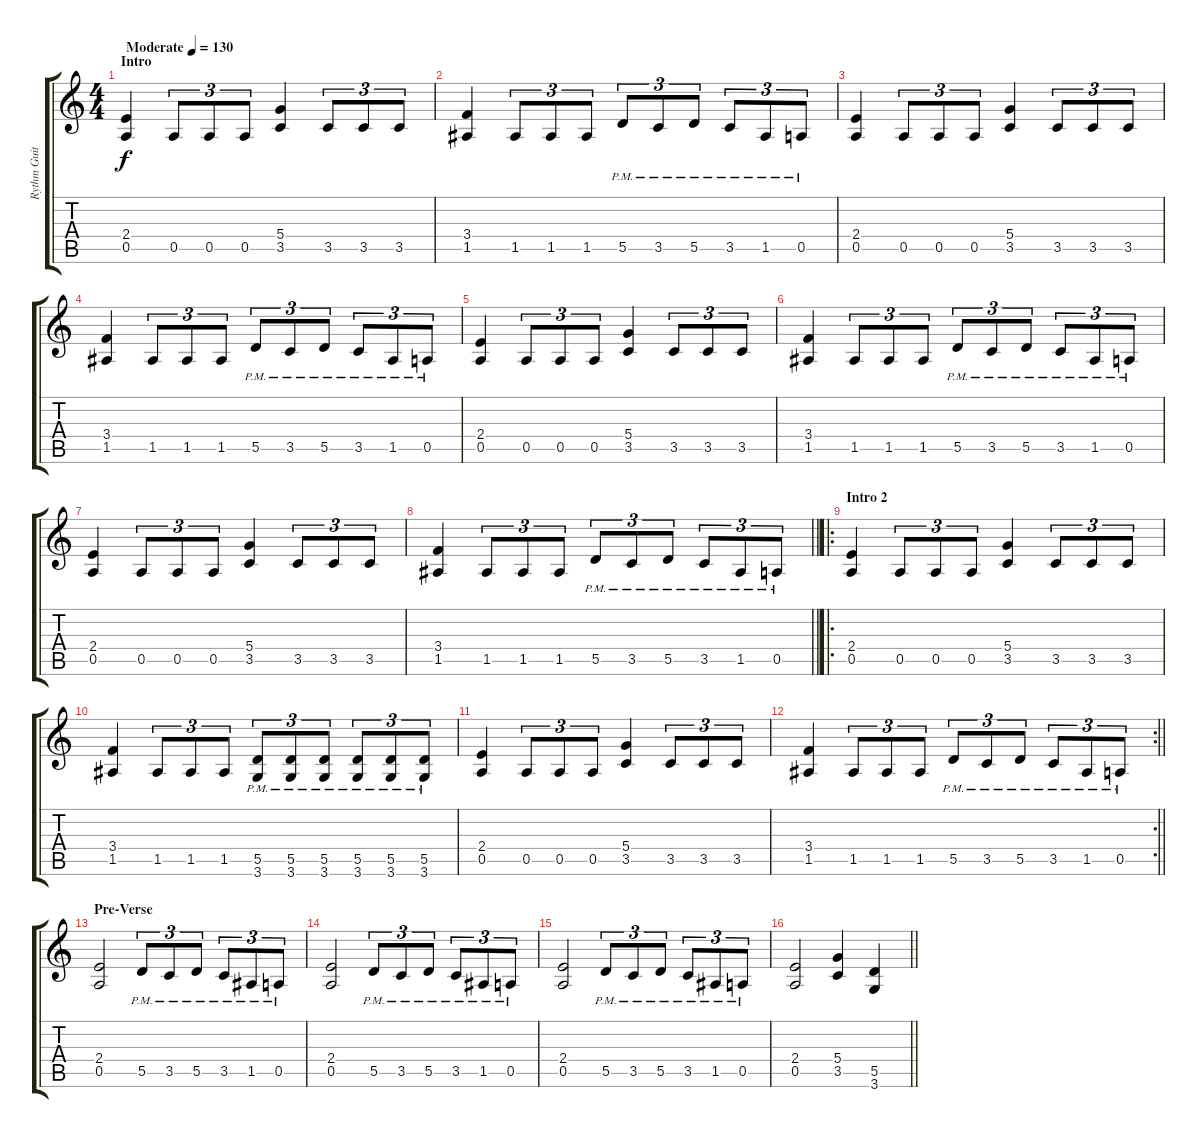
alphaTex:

\track ("Rythm Guitar" "Rythm Guit") {instrument distortionguitar}
\staff {score tabs}
\tuning (E4 B3 G3 D3 A2 E2) {hide}
\ts (4 4)
\section ("" "Intro")
\tempo (130 "Moderate")
\clef g2
\ks c
(2.4 0.5).4{dy f instrument distortionguitar} 0.5.8{tu (3 2)} 0.5.8{tu (3 2)} 0.5.8{tu (3 2)} (5.4 3.5).4 3.5.8{tu (3 2)} 3.5.8{tu (3 2)} 3.5.8{tu (3 2)} |
(3.4 1.5).4 1.5.8{tu (3 2)} 1.5.8{tu (3 2)} 1.5.8{tu (3 2)} 5.5{pm}.8{tu (3 2)} 3.5{pm}.8{tu (3 2)} 5.5{pm}.8{tu (3 2)} 3.5{pm}.8{tu (3 2)} 1.5{pm}.8{tu (3 2)} 0.5{pm}.8{tu (3 2)} |
(2.4 0.5).4 0.5.8{tu (3 2)} 0.5.8{tu (3 2)} 0.5.8{tu (3 2)} (5.4 3.5).4 3.5.8{tu (3 2)} 3.5.8{tu (3 2)} 3.5.8{tu (3 2)} |
(3.4 1.5).4 1.5.8{tu (3 2)} 1.5.8{tu (3 2)} 1.5.8{tu (3 2)} 5.5{pm}.8{tu (3 2)} 3.5{pm}.8{tu (3 2)} 5.5{pm}.8{tu (3 2)} 3.5{pm}.8{tu (3 2)} 1.5{pm}.8{tu (3 2)} 0.5{pm}.8{tu (3 2)} |
(2.4 0.5).4 0.5.8{tu (3 2)} 0.5.8{tu (3 2)} 0.5.8{tu (3 2)} (5.4 3.5).4 3.5.8{tu (3 2)} 3.5.8{tu (3 2)} 3.5.8{tu (3 2)} |
(3.4 1.5).4 1.5.8{tu (3 2)} 1.5.8{tu (3 2)} 1.5.8{tu (3 2)} 5.5{pm}.8{tu (3 2)} 3.5{pm}.8{tu (3 2)} 5.5{pm}.8{tu (3 2)} 3.5{pm}.8{tu (3 2)} 1.5{pm}.8{tu (3 2)} 0.5{pm}.8{tu (3 2)} |
(2.4 0.5).4 0.5.8{tu (3 2)} 0.5.8{tu (3 2)} 0.5.8{tu (3 2)} (5.4 3.5).4 3.5.8{tu (3 2)} 3.5.8{tu (3 2)} 3.5.8{tu (3 2)} |
\barLineRight lightlight
(3.4 1.5).4 1.5.8{tu (3 2)} 1.5.8{tu (3 2)} 1.5.8{tu (3 2)} 5.5{pm}.8{tu (3 2)} 3.5{pm}.8{tu (3 2)} 5.5{pm}.8{tu (3 2)} 3.5{pm}.8{tu (3 2)} 1.5{pm}.8{tu (3 2)} 0.5{pm}.8{tu (3 2)} |
\ro
\section ("" "Intro 2")
(2.4 0.5).4 0.5.8{tu (3 2)} 0.5.8{tu (3 2)} 0.5.8{tu (3 2)} (5.4 3.5).4 3.5.8{tu (3 2)} 3.5.8{tu (3 2)} 3.5.8{tu (3 2)} |
(3.4 1.5).4 1.5.8{tu (3 2)} 1.5.8{tu (3 2)} 1.5.8{tu (3 2)} (5.5{pm} 3.6{pm}).8{tu (3 2)} (5.5{pm} 3.6{pm}).8{tu (3 2)} (5.5{pm} 3.6{pm}).8{tu (3 2)} (5.5{pm} 3.6{pm}).8{tu (3 2)} (5.5{pm} 3.6{pm}).8{tu (3 2)} (5.5{pm} 3.6{pm}).8{tu (3 2)} |
(2.4 0.5).4 0.5.8{tu (3 2)} 0.5.8{tu (3 2)} 0.5.8{tu (3 2)} (5.4 3.5).4 3.5.8{tu (3 2)} 3.5.8{tu (3 2)} 3.5.8{tu (3 2)} |
\rc 2
\barLineRight lightlight
(3.4 1.5).4 1.5.8{tu (3 2)} 1.5.8{tu (3 2)} 1.5.8{tu (3 2)} 5.5{pm}.8{tu (3 2)} 3.5{pm}.8{tu (3 2)} 5.5{pm}.8{tu (3 2)} 3.5{pm}.8{tu (3 2)} 1.5{pm}.8{tu (3 2)} 0.5{pm}.8{tu (3 2)} |
\section ("" "Pre-Verse")
(2.4 0.5).2 5.5{pm}.8{tu (3 2)} 3.5{pm}.8{tu (3 2)} 5.5{pm}.8{tu (3 2)} 3.5{pm}.8{tu (3 2)} 1.5{pm}.8{tu (3 2)} 0.5{pm}.8{tu (3 2)} |
(2.4 0.5).2 5.5{pm}.8{tu (3 2)} 3.5{pm}.8{tu (3 2)} 5.5{pm}.8{tu (3 2)} 3.5{pm}.8{tu (3 2)} 1.5{pm}.8{tu (3 2)} 0.5{pm}.8{tu (3 2)} |
(2.4 0.5).2 5.5{pm}.8{tu (3 2)} 3.5{pm}.8{tu (3 2)} 5.5{pm}.8{tu (3 2)} 3.5{pm}.8{tu (3 2)} 1.5{pm}.8{tu (3 2)} 0.5{pm}.8{tu (3 2)} |
\barLineRight lightlight
(2.4 0.5).2 (5.4 3.5).4 (5.5 3.6).4
